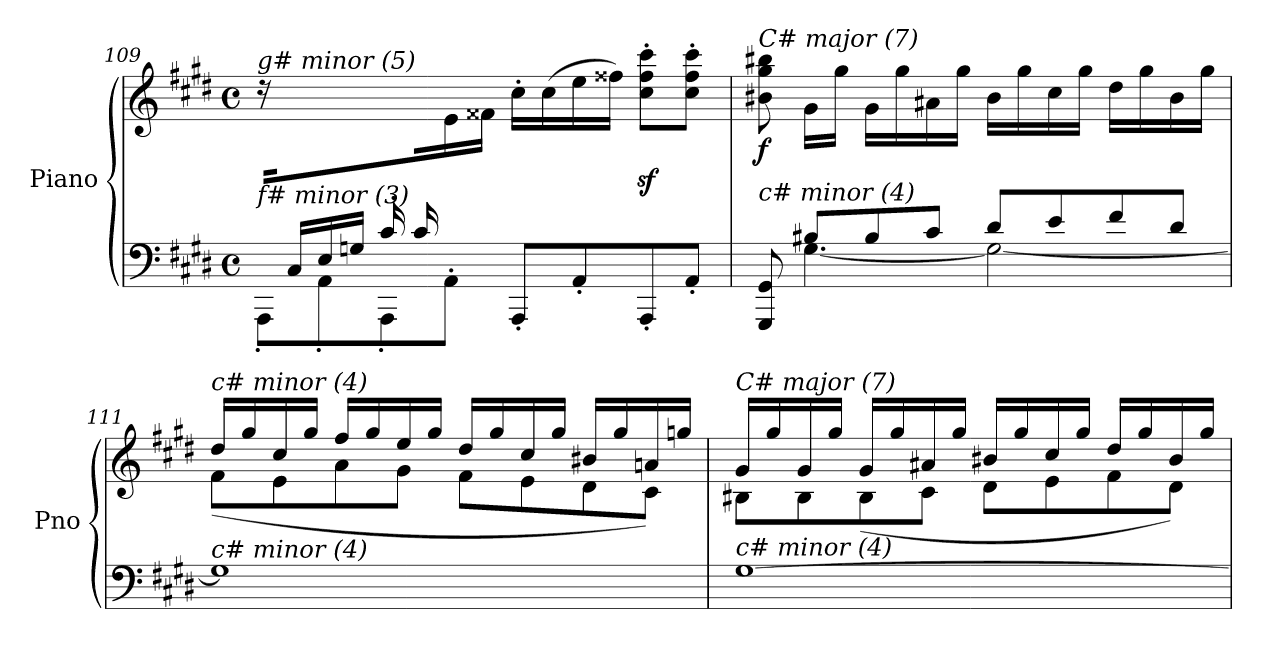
**kern	**kern	**dynam
*part1	*part1	*part1
*staff2	*staff1	*staff1/2
*I"Piano	*	*
*I'Pno	*	*
*clefF4	*clefG2	*
*k[f#c#g#d#]	*k[f#c#g#d#]	*
*M4/4	*M4/4	*
*met(c)	*met(c)	*
=109	=109	=109
*^	*	*
!	!	!LO:TX:i:t=g# minor (5)	!
!LO:TX:i:t=f# minor (3)	!	!	!
16ryy	8AAA'\L	16rdd	.
16C#/LL	.	4ryy	.
16E/	8AA'\	.	.
16Gni/JJ	.	.	.
16c#'/LL	8AAA'\	.	.
16c#/	.	16ryy	.
2ryy	8AA'\J	16e\	.
.	.	(16f##X\JJ	.
.	8AAA'/L	16cc#'\LL	.
.	.	(16cc#\	.
.	8AA'/	16ee\	.
.	.	16ff##X\JJ)	.
.	8AAA'/	8cc#\z<' 8ff##\z<' 8ccc#\z<'L	.
8ryy	8AA'/J	8cc#\' 8ff##\' 8ccc#\'J	.
!!LO:LB:g=z
=110	=110	=110	=110
*	*	*^	*
!	!	!LO:TX:i:t=C# major (7)	!	!
!LO:TX:i:t=c# minor (4)	!	!	!	!
!	!	!	!	!LO:DY:b
8GGG#/ 8GG#/	8ryy	8b#X\ 8gg#\ 8bb#X\	8ryy	f
8B#X/L	[4.G#\	16g#\LL	2..ryy	.
.	.	16gg#\JJ	.	.
8B#/	.	16g#\LL	.	.
.	.	16gg#\	.	.
8c#/J	.	16a#X\	.	.
.	.	16gg#\JJ	.	.
8d#/L	2G#\_	16b#\LL	.	.
.	.	16gg#\	.	.
8e/	.	16cc#\	.	.
.	.	16gg#\JJ	.	.
8f#/	.	16dd#\LL	.	.
.	.	16gg#\	.	.
8d#/J	.	16b#\	.	.
.	.	16gg#\JJ	.	.
*v	*v	*	*	*
=111	=111	=111	=111
!	!LO:TX:i:t=c# minor (4)	!	!
!LO:TX:i:t=c# minor (4)	!	!	!
1G#]	16dd#/LL	(8f#\L	.
.	16gg#/	.	.
.	16cc#/	8e\	.
.	16gg#/JJ	.	.
.	16ff#/LL	8a\	.
.	16gg#/	.	.
.	16ee/	8g#\J	.
.	16gg#/JJ	.	.
.	16dd#/LL	8f#\L	.
.	16gg#/	.	.
.	16cc#/	8e\	.
.	16gg#/JJ	.	.
.	16b#X/LL	8d#\	.
.	16gg#/	.	.
.	16an/	8c#\J)	.
.	16ggni/JJ	.	.
=112	=112	=112	=112
!	!LO:TX:i:t=C# major (7)	!	!
!LO:TX:i:t=c# minor (4)	!	!	!
[1G#	16g#/LL	8B#X\L	.
.	16gg#/	.	.
.	16g#/	8B#\	.
.	16gg#/JJ	.	.
.	16g#/LL	(8B#\	.
.	16gg#/	.	.
.	16a#X/	8c#\J	.
.	16gg#/JJ	.	.
.	16b#X/LL	8d#\L	.
.	16gg#/	.	.
.	16cc#/	8e\	.
.	16gg#/JJ	.	.
.	16dd#/LL	8f#\	.
.	16gg#/	.	.
.	16b#/	8d#\J)	.
.	16gg#/JJ	.	.
*	*v	*v	*
=	=	=
*-	*-	*-
